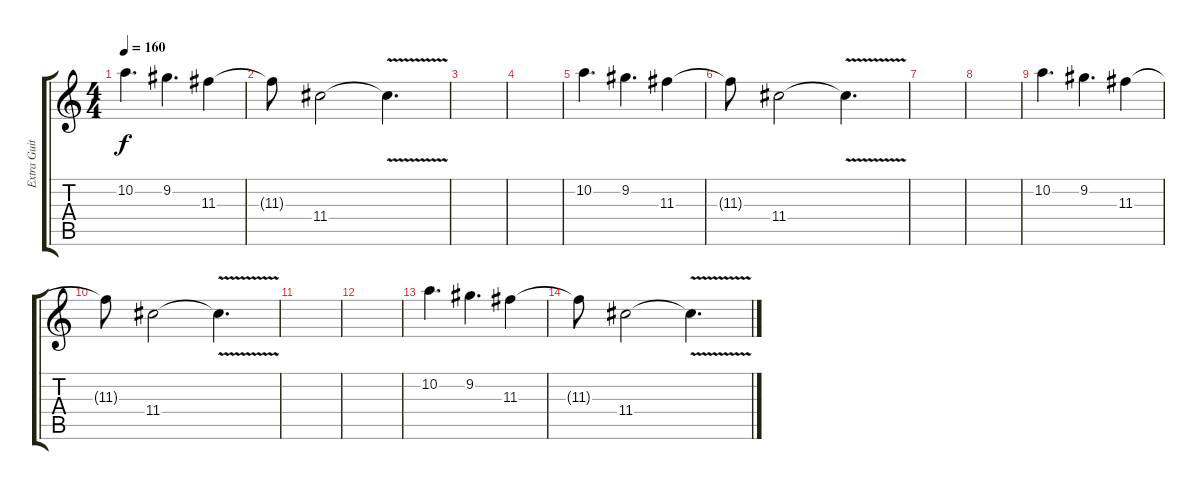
\track ("Extra Guitar" "Extra Guit") {instrument distortionguitar}
\staff {score tabs}
\tuning (E4 B3 G3 D3 A2 E2) {hide}
\ts (4 4)
\tempo 160
\clef g2
\ks c
10.2.4{d dy f} 9.2.4{d} 11.3.4 |
11.3{t}.8 11.4.2 11.4{v t}.4{d} |
|
|
10.2.4{d} 9.2.4{d} 11.3.4 |
11.3{t}.8 11.4.2 11.4{v t}.4{d} |
|
|
10.2.4{d} 9.2.4{d} 11.3.4 |
11.3{t}.8 11.4.2 11.4{v t}.4{d} |
|
|
10.2.4{d} 9.2.4{d} 11.3.4 |
11.3{t}.8 11.4.2 11.4{v t}.4{d}
